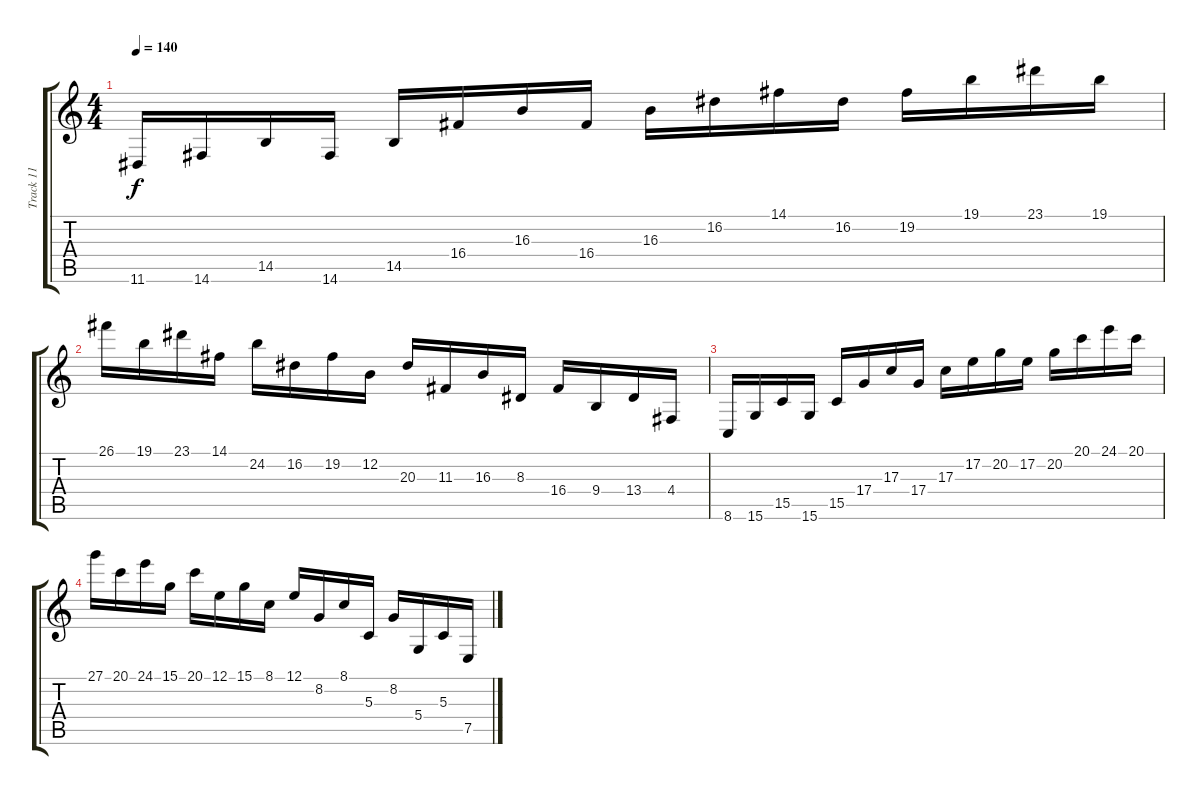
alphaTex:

\track ("Track 11" "Track 11") {instrument lead1square}
\staff {score tabs}
\tuning (E4 B3 G3 D3 A2 E2) {hide}
\ts (4 4)
\tempo 140
\clef g2
\ks c
11.6.16{dy f} 14.6.16 14.5.16 14.6.16 14.5.16 16.4.16 16.3.16 16.4.16 16.3.16 16.2.16 14.1.16 16.2.16 19.2.16 19.1.16 23.1.16 19.1.16 |
26.1.16 19.1.16 23.1.16 14.1.16 24.2.16 16.2.16 19.2.16 12.2.16 20.3.16 11.3.16 16.3.16 8.3.16 16.4.16 9.4.16 13.4.16 4.4.16 |
8.6.16 15.6.16 15.5.16 15.6.16 15.5.16 17.4.16 17.3.16 17.4.16 17.3.16 17.2.16 20.2.16 17.2.16 20.2.16 20.1.16 24.1.16 20.1.16 |
27.1.16 20.1.16 24.1.16 15.1.16 20.1.16 12.1.16 15.1.16 8.1.16 12.1.16 8.2.16 8.1.16 5.3.16 8.2.16 5.4.16 5.3.16 7.5.16
